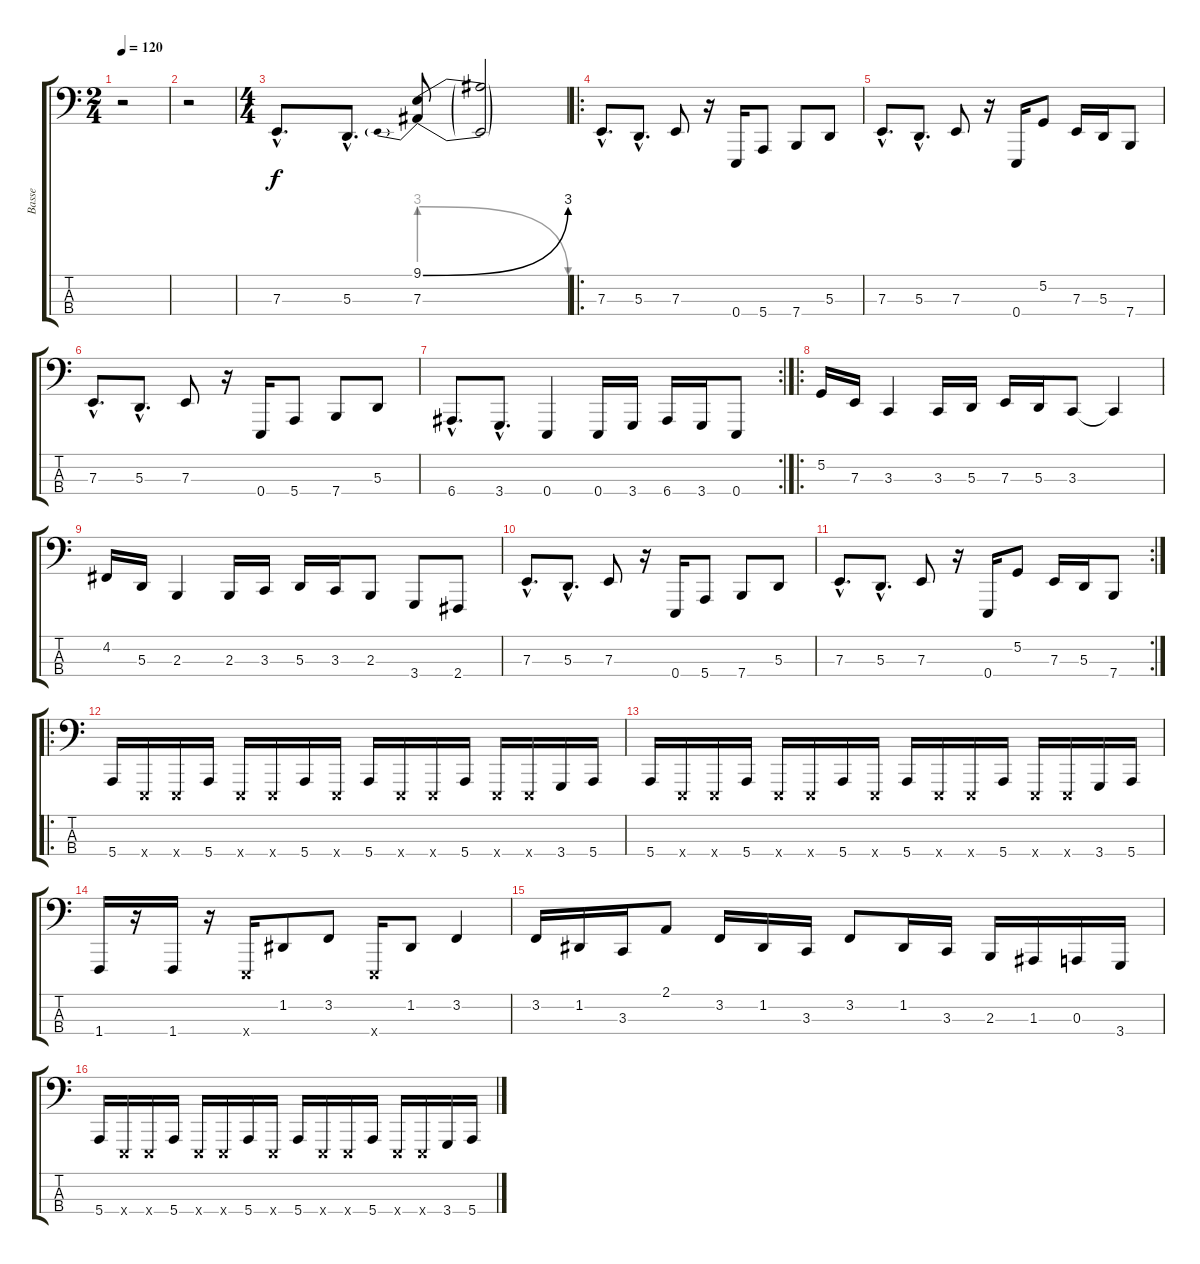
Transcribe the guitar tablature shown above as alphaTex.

\track ("Basse" "Basse") {instrument lead8bassandlead}
\staff {score tabs}
\tuning (G2 D2 A1 E1) {hide}
\ts (2 4)
\tempo 120
\clef f4
\ks c
r.2{dy f instrument lead8bassandlead} |
r.2 |
\ts (4 4)
7.3{hac}.8{d} 5.3{hac}.8{d} (9.1{be (bend 0 0 60 12)} 7.3{be (prebendrelease 0 12 60 0)}).8 (9.1{t} 7.3{t}).2 |
\ro
7.3{hac}.8{d} 5.3{hac}.8{d} 7.3.8 r.16 0.4.16 5.4.8 7.4.8 5.3.8 |
7.3{hac}.8{d} 5.3{hac}.8{d} 7.3.8 r.16 0.4.16 5.2.8 7.3.16 5.3.16 7.4.8 |
7.3{hac}.8{d} 5.3{hac}.8{d} 7.3.8 r.16 0.4.16 5.4.8 7.4.8 5.3.8 |
\rc 2
6.4{hac}.8{d} 3.4{hac}.8{d} 0.4.4 0.4.16 3.4.16 6.4.16 3.4.16 0.4.8 |
\ro
5.2.16 7.3.16 3.3.4 3.3.16 5.3.16 7.3.16 5.3.16 3.3.8 3.3{t}.4 |
4.2.16 5.3.16 2.3.4 2.3.16 3.3.16 5.3.16 3.3.16 2.3.8 3.4.8 2.4.8 |
7.3{hac}.8{d} 5.3{hac}.8{d} 7.3.8 r.16 0.4.16 5.4.8 7.4.8 5.3.8 |
\rc 2
7.3{hac}.8{d} 5.3{hac}.8{d} 7.3.8 r.16 0.4.16 5.2.8 7.3.16 5.3.16 7.4.8 |
\ro
5.4.16 0.4{x}.16 0.4{x}.16 5.4.16 0.4{x}.16 0.4{x}.16 5.4.16 0.4{x}.16 5.4.16 0.4{x}.16 0.4{x}.16 5.4.16 0.4{x}.16 0.4{x}.16 3.4.16 5.4.16 |
5.4.16 0.4{x}.16 0.4{x}.16 5.4.16 0.4{x}.16 0.4{x}.16 5.4.16 0.4{x}.16 5.4.16 0.4{x}.16 0.4{x}.16 5.4.16 0.4{x}.16 0.4{x}.16 3.4.16 5.4.16 |
1.4.16 r.16 1.4.16 r.16 0.4{x}.16 1.2.8 3.2.8 0.4{x}.16 1.2.8 3.2.4 |
3.2.16 1.2.16 3.3.16 2.1.8 3.2.16 1.2.16 3.3.16 3.2.8 1.2.16 3.3.16 2.3.16 1.3.16 0.3.16 3.4.16 |
5.4.16 0.4{x}.16 0.4{x}.16 5.4.16 0.4{x}.16 0.4{x}.16 5.4.16 0.4{x}.16 5.4.16 0.4{x}.16 0.4{x}.16 5.4.16 0.4{x}.16 0.4{x}.16 3.4.16 5.4.16
